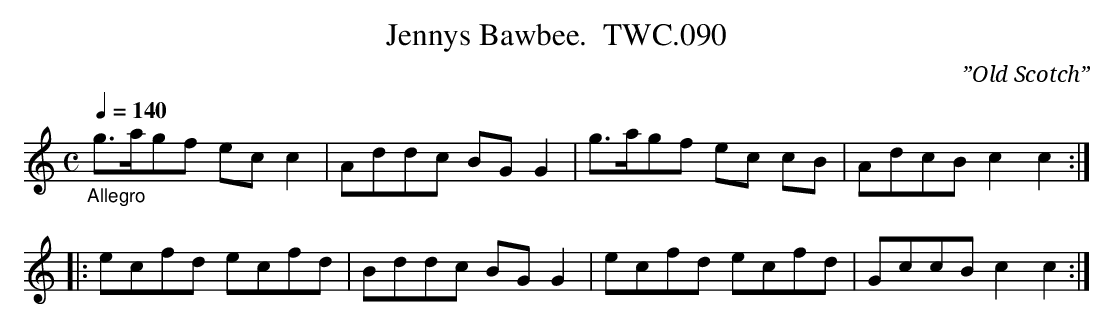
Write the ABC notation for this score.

X:1
T:Jennys Bawbee.  TWC.090
L:1/8
C:”Old Scotch”
M:C
Q:1/4=140
K:C
"_Allegro"\
g>agf ec c2|Addc BG G2|g>agf ec cB|AdcB c2c2 :|
|: ecfd ecfd|Bddc BG G2|ecfd ecfd|GccB c2c2 :|
